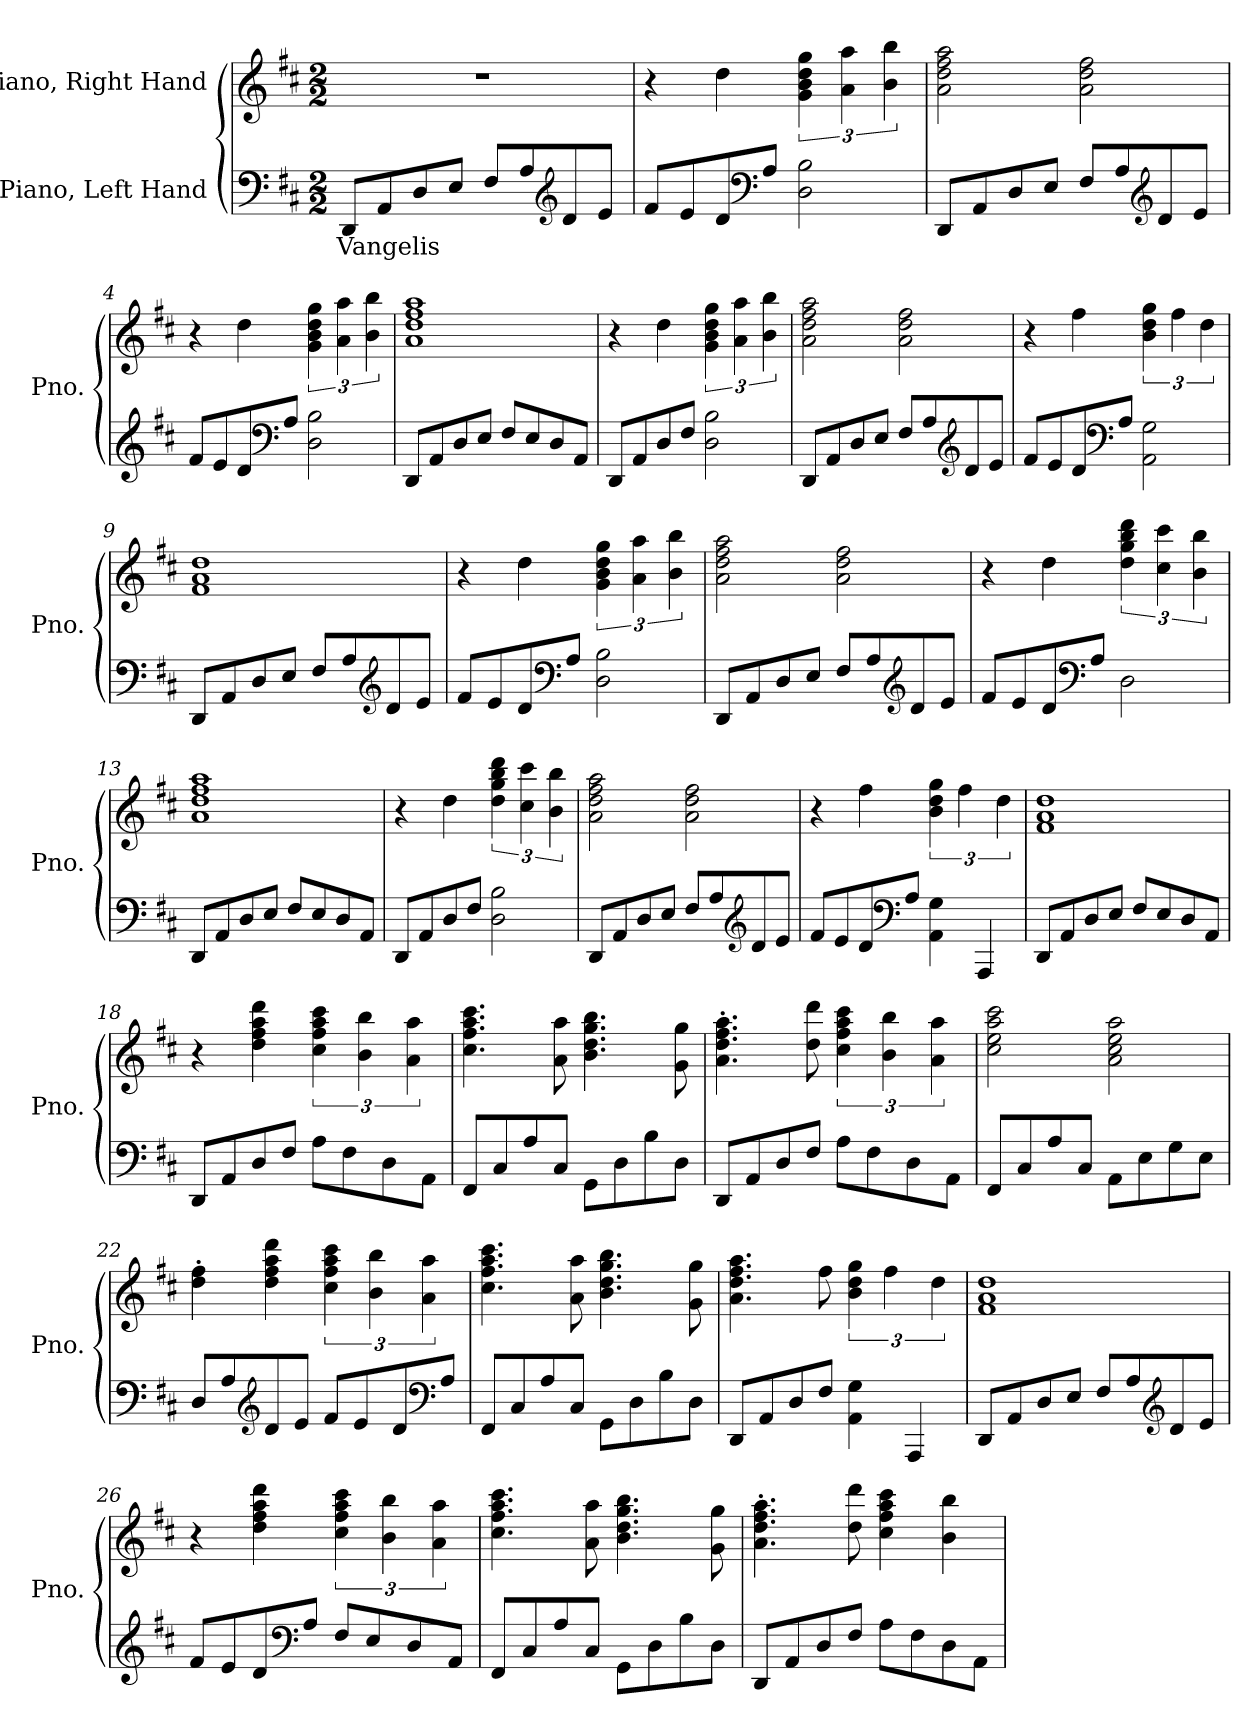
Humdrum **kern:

**kern	**text	**kern
*part2	*part2	*part1
*staff2	*staff2	*staff1
*I"Piano, Left Hand	*	*I"Piano, Right Hand
*I'Pno.	*	*I'Pno.
*clefF4	*	*clefG2
*k[f#c#]	*	*k[f#c#]
*M2/2	*	*M2/2
*MM100	*	*MM100
=1	=1	=1
!	!LO:LY:b	!
8DD/L	Vangelis	1r
8AA/	.	.
8D/	.	.
8E/J	.	.
8F#/L	.	.
8A/	.	.
*clefG2	*	*
8d/	.	.
8e/J	.	.
=2	=2	=2
8f#/L	.	4r
8e/	.	.
8d/	.	4dd\
*clefF4	*	*
8A/J	.	.
2D\ 2B\	.	6g\ 6b\ 6dd\ 6gg\
.	.	6a\ 6aa\
.	.	6b\ 6bb\
=3	=3	=3
8DD/L	.	2a\ 2dd\ 2ff#\ 2aa\
8AA/	.	.
8D/	.	.
8E/J	.	.
8F#/L	.	2a\ 2dd\ 2ff#\
8A/	.	.
*clefG2	*	*
8d/	.	.
8e/J	.	.
!!LO:LB:g=z
=4	=4	=4
8f#/L	.	4r
8e/	.	.
8d/	.	4dd\
*clefF4	*	*
8A/J	.	.
2D\ 2B\	.	6g\ 6b\ 6dd\ 6gg\
.	.	6a\ 6aa\
.	.	6b\ 6bb\
=5	=5	=5
8DD/L	.	1a 1dd 1ff# 1aa
8AA/	.	.
8D/	.	.
8E/J	.	.
8F#/L	.	.
8E/	.	.
8D/	.	.
8AA/J	.	.
=6	=6	=6
8DD/L	.	4r
8AA/	.	.
8D/	.	4dd\
8F#/J	.	.
2D\ 2B\	.	6g\ 6b\ 6dd\ 6gg\
.	.	6a\ 6aa\
.	.	6b\ 6bb\
=7	=7	=7
8DD/L	.	2a\ 2dd\ 2ff#\ 2aa\
8AA/	.	.
8D/	.	.
8E/J	.	.
8F#/L	.	2a\ 2dd\ 2ff#\
8A/	.	.
*clefG2	*	*
8d/	.	.
8e/J	.	.
!!LO:LB:g=z
=8	=8	=8
8f#/L	.	4r
8e/	.	.
8d/	.	4ff#\
*clefF4	*	*
8A/J	.	.
2AA\ 2G\	.	6b\ 6dd\ 6gg\
.	.	6ff#\
.	.	6dd\
=9	=9	=9
8DD/L	.	1f# 1a 1dd
8AA/	.	.
8D/	.	.
8E/J	.	.
8F#/L	.	.
8A/	.	.
*clefG2	*	*
8d/	.	.
8e/J	.	.
=10	=10	=10
8f#/L	.	4r
8e/	.	.
8d/	.	4dd\
*clefF4	*	*
8A/J	.	.
2D\ 2B\	.	6g\ 6b\ 6dd\ 6gg\
.	.	6a\ 6aa\
.	.	6b\ 6bb\
=11	=11	=11
8DD/L	.	2a\ 2dd\ 2ff#\ 2aa\
8AA/	.	.
8D/	.	.
8E/J	.	.
8F#/L	.	2a\ 2dd\ 2ff#\
8A/	.	.
*clefG2	*	*
8d/	.	.
8e/J	.	.
!!LO:LB:g=z
=12	=12	=12
8f#/L	.	4r
8e/	.	.
8d/	.	4dd\
*clefF4	*	*
8A/J	.	.
2D\	.	6dd\ 6gg\ 6bb\ 6ddd\
.	.	6cc#\ 6ccc#\
.	.	6b\ 6bb\
=13	=13	=13
8DD/L	.	1a 1dd 1ff# 1aa
8AA/	.	.
8D/	.	.
8E/J	.	.
8F#/L	.	.
8E/	.	.
8D/	.	.
8AA/J	.	.
=14	=14	=14
8DD/L	.	4r
8AA/	.	.
8D/	.	4dd\
8F#/J	.	.
2D\ 2B\	.	6dd\ 6gg\ 6bb\ 6ddd\
.	.	6cc#\ 6ccc#\
.	.	6b\ 6bb\
=15	=15	=15
8DD/L	.	2a\ 2dd\ 2ff#\ 2aa\
8AA/	.	.
8D/	.	.
8E/J	.	.
8F#/L	.	2a\ 2dd\ 2ff#\
8A/	.	.
*clefG2	*	*
8d/	.	.
8e/J	.	.
!!LO:LB:g=z
=16	=16	=16
8f#/L	.	4r
8e/	.	.
8d/	.	4ff#\
*clefF4	*	*
8A/J	.	.
4AA\ 4G\	.	6b\ 6dd\ 6gg\
.	.	6ff#\
4AAA/	.	.
.	.	6dd\
=17	=17	=17
8DD/L	.	1f# 1a 1dd
8AA/	.	.
8D/	.	.
8E/J	.	.
8F#/L	.	.
8E/	.	.
8D/	.	.
8AA/J	.	.
=18	=18	=18
8DD/L	.	4r
8AA/	.	.
8D/	.	4dd\ 4ff#\ 4aa\ 4ddd\
8F#/J	.	.
8A\L	.	6cc#\ 6ff#\ 6aa\ 6ccc#\
8F#\	.	.
.	.	6b\ 6bb\
8D\	.	.
.	.	6a\ 6aa\
8AA\J	.	.
=19	=19	=19
8FF#/L	.	4.cc#\ 4.ff#\ 4.aa\ 4.ccc#\
8C#/	.	.
8A/	.	.
8C#/J	.	8a\ 8aa\
8GG\L	.	4.b\ 4.dd\ 4.gg\ 4.bb\
8D\	.	.
8B\	.	.
8D\J	.	8g\ 8gg\
!!LO:LB:g=z
=20	=20	=20
8DD/L	.	4.a\' 4.dd\' 4.ff#\' 4.aa\'
8AA/	.	.
8D/	.	.
8F#/J	.	8dd\ 8ddd\
8A\L	.	6cc#\ 6ff#\ 6aa\ 6ccc#\
8F#\	.	.
.	.	6b\ 6bb\
8D\	.	.
.	.	6a\ 6aa\
8AA\J	.	.
=21	=21	=21
8FF#/L	.	2cc#\ 2ee\ 2aa\ 2ccc#\
8C#/	.	.
8A/	.	.
8C#/J	.	.
8AA\L	.	2a\ 2cc#\ 2ee\ 2aa\
8E\	.	.
8G\	.	.
8E\J	.	.
=22	=22	=22
8D/L	.	4dd\' 4ff#\'
8A/	.	.
*clefG2	*	*
8d/	.	4dd\ 4ff#\ 4aa\ 4ddd\
8e/J	.	.
8f#/L	.	6cc#\ 6ff#\ 6aa\ 6ccc#\
8e/	.	.
.	.	6b\ 6bb\
8d/	.	.
.	.	6a\ 6aa\
*clefF4	*	*
8A/J	.	.
=23	=23	=23
8FF#/L	.	4.cc#\ 4.ff#\ 4.aa\ 4.ccc#\
8C#/	.	.
8A/	.	.
8C#/J	.	8a\ 8aa\
8GG\L	.	4.b\ 4.dd\ 4.gg\ 4.bb\
8D\	.	.
8B\	.	.
8D\J	.	8g\ 8gg\
!!LO:PB:g=z
=24	=24	=24
8DD/L	.	4.a\ 4.dd\ 4.ff#\ 4.aa\
8AA/	.	.
8D/	.	.
8F#/J	.	8ff#\
4AA\ 4G\	.	6b\ 6dd\ 6gg\
.	.	6ff#\
4AAA/	.	.
.	.	6dd\
=25	=25	=25
8DD/L	.	1f# 1a 1dd
8AA/	.	.
8D/	.	.
8E/J	.	.
8F#/L	.	.
8A/	.	.
*clefG2	*	*
8d/	.	.
8e/J	.	.
=26	=26	=26
8f#/L	.	4r
8e/	.	.
8d/	.	4dd\ 4ff#\ 4aa\ 4ddd\
*clefF4	*	*
8A/J	.	.
8F#/L	.	6cc#\ 6ff#\ 6aa\ 6ccc#\
8E/	.	.
.	.	6b\ 6bb\
8D/	.	.
.	.	6a\ 6aa\
8AA/J	.	.
=27	=27	=27
8FF#/L	.	4.cc#\ 4.ff#\ 4.aa\ 4.ccc#\
8C#/	.	.
8A/	.	.
8C#/J	.	8a\ 8aa\
8GG\L	.	4.b\ 4.dd\ 4.gg\ 4.bb\
8D\	.	.
8B\	.	.
8D\J	.	8g\ 8gg\
!!LO:LB:g=z
=28	=28	=28
8DD/L	.	4.a\' 4.dd\' 4.ff#\' 4.aa\'
8AA/	.	.
8D/	.	.
8F#/J	.	8dd\ 8ddd\
8A\L	.	4cc#\ 4ff#\ 4aa\ 4ccc#\
8F#\	.	.
8D\	.	4b\ 4bb\
8AA\J	.	.
=	=	=
*-	*-	*-
